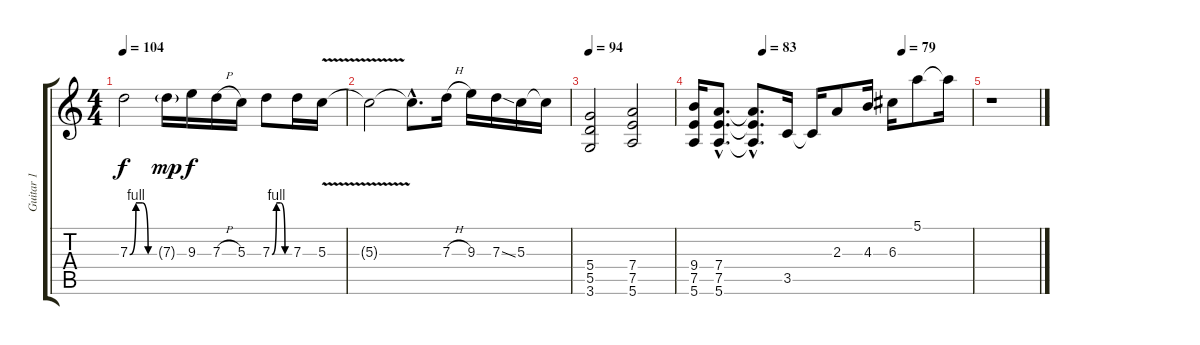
\track ("Guitar 1" "Guitar 1") {instrument overdrivenguitar}
\staff {score tabs}
\tuning (E4 B3 G3 D3 A2 E2) {hide}
\ts (4 4)
\tempo 104
\clef g2
\ks c
7.3{be (custom 0 0 15 4 30 4 45 0 60 0)}.2{dy f} 7.3{g}.16{dy mp} 9.3.16{dy f} 7.3{h}.16 5.3.16 7.3{be (custom 0 0 15 4 30 4 45 0 60 0)}.8 7.3.16 5.3{v}.16 |
5.3{t}.2 5.3{hac t}.8{d} 7.3{h}.16 9.3.16 7.3{ss}.16 5.3.16 5.3{t}.16 |
\tempo 94
(5.4 5.5 3.6).2 (7.4 7.5 5.6).2 |
\tempo (83 0.25)
\tempo (79 0.75)
(9.4 7.5 5.6).16 (7.4{hac} 7.5{hac} 5.6{hac}).8{d} (7.4{hac t} 7.5{hac t} 5.6{hac t}).8{d} 3.5.16 3.5{t}.16 2.3.8 4.3.16 6.3.16 5.1.8 5.1{t}.16 |
r.1
